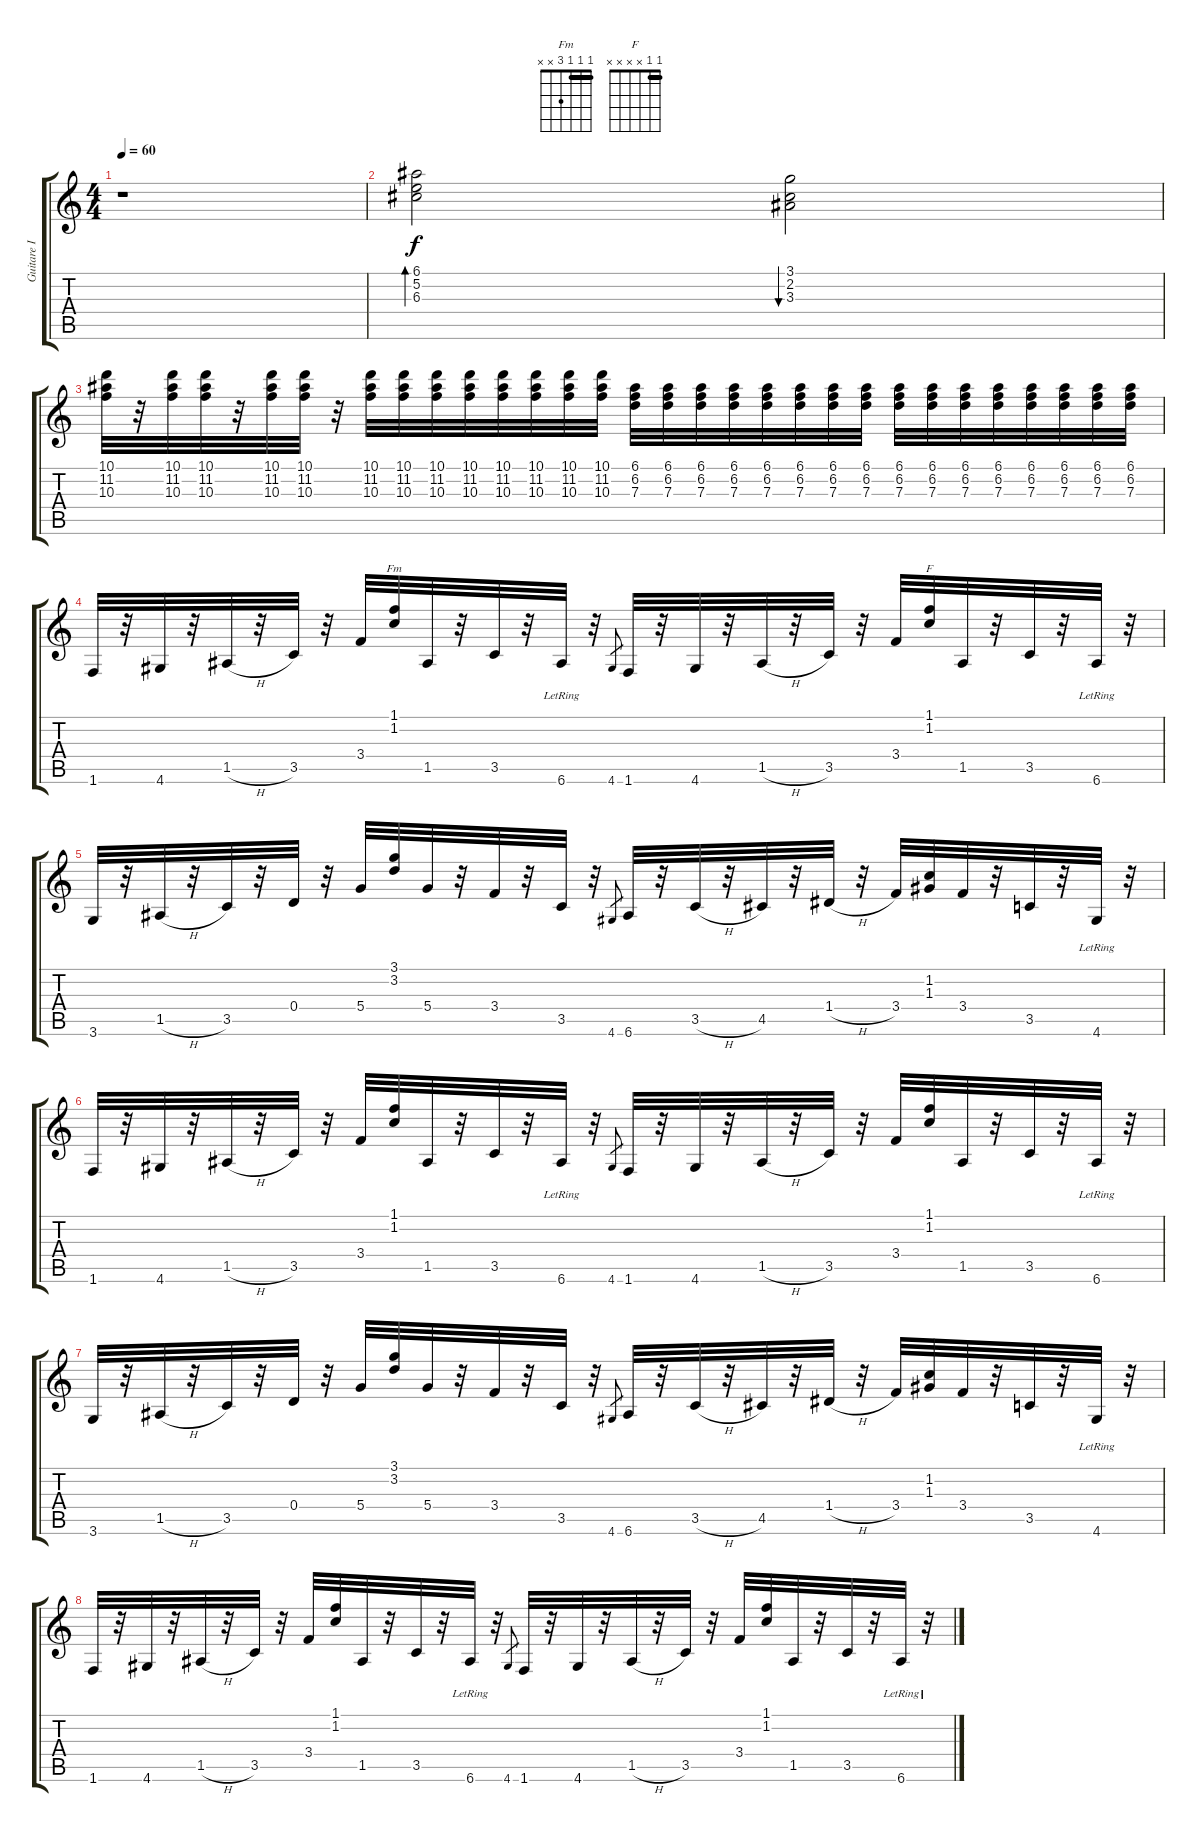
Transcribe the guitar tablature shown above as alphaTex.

\track ("Guitare I" "Guitare I") {instrument overdrivenguitar}
\staff {score tabs}
\tuning (E4 B3 G3 D3 A2 E2) {hide}
\chord ("Fm" 1 1 1 3 x x) {barre 1}
\chord ("F" 1 1 x x x x) {barre 1}
\ts (4 4)
\tempo 60
\clef g2
\ks c
r.1{dy f} |
(6.1 5.2 6.3).2{bd 240 instrument electricguitarjazz} (3.1 2.2 3.3).2{bu 240} |
(10.1 11.2 10.3).32{instrument overdrivenguitar} r.32 (10.1 11.2 10.3).32 (10.1 11.2 10.3).32 r.32 (10.1 11.2 10.3).32 (10.1 11.2 10.3).32 r.32 (10.1 11.2 10.3).32 (10.1 11.2 10.3).32 (10.1 11.2 10.3).32 (10.1 11.2 10.3).32 (10.1 11.2 10.3).32 (10.1 11.2 10.3).32 (10.1 11.2 10.3).32 (10.1 11.2 10.3).32 (6.1 6.2 7.3).32 (6.1 6.2 7.3).32 (6.1 6.2 7.3).32 (6.1 6.2 7.3).32 (6.1 6.2 7.3).32 (6.1 6.2 7.3).32 (6.1 6.2 7.3).32 (6.1 6.2 7.3).32 (6.1 6.2 7.3).32 (6.1 6.2 7.3).32 (6.1 6.2 7.3).32 (6.1 6.2 7.3).32 (6.1 6.2 7.3).32 (6.1 6.2 7.3).32 (6.1 6.2 7.3).32 (6.1 6.2 7.3).32 |
1.6.32 r.32 4.6.32 r.32 1.5{h}.32 r.32 3.5.32 r.32 3.4.32 (1.1 1.2).32{ch "Fm"} 1.5.32 r.32 3.5.32 r.32 6.6{lr}.32 r.32 4.6.8{gr} 1.6.32 r.32 4.6.32 r.32 1.5{h}.32 r.32 3.5.32 r.32 3.4.32 (1.1 1.2).32{ch "F"} 1.5.32 r.32 3.5.32 r.32 6.6{lr}.32 r.32 |
3.6.32 r.32 1.5{h}.32 r.32 3.5.32 r.32 0.4.32 r.32 5.4.32 (3.1 3.2).32 5.4.32 r.32 3.4.32 r.32 3.5.32 r.32 4.6.8{gr} 6.6.32 r.32 3.5{h}.32 r.32 4.5.32 r.32 1.4{h}.32 r.32 3.4.32 (1.2 1.3).32 3.4.32 r.32 3.5.32 r.32 4.6{lr}.32 r.32 |
1.6.32 r.32 4.6.32 r.32 1.5{h}.32 r.32 3.5.32 r.32 3.4.32 (1.1 1.2).32 1.5.32 r.32 3.5.32 r.32 6.6{lr}.32 r.32 4.6.8{gr} 1.6.32 r.32 4.6.32 r.32 1.5{h}.32 r.32 3.5.32 r.32 3.4.32 (1.1 1.2).32 1.5.32 r.32 3.5.32 r.32 6.6{lr}.32 r.32 |
3.6.32 r.32 1.5{h}.32 r.32 3.5.32 r.32 0.4.32 r.32 5.4.32 (3.1 3.2).32 5.4.32 r.32 3.4.32 r.32 3.5.32 r.32 4.6.8{gr} 6.6.32 r.32 3.5{h}.32 r.32 4.5.32 r.32 1.4{h}.32 r.32 3.4.32 (1.2 1.3).32 3.4.32 r.32 3.5.32 r.32 4.6{lr}.32 r.32 |
1.6.32 r.32 4.6.32 r.32 1.5{h}.32 r.32 3.5.32 r.32 3.4.32 (1.1 1.2).32 1.5.32 r.32 3.5.32 r.32 6.6{lr}.32 r.32 4.6.8{gr} 1.6.32 r.32 4.6.32 r.32 1.5{h}.32 r.32 3.5.32 r.32 3.4.32 (1.1 1.2).32 1.5.32 r.32 3.5.32 r.32 6.6{lr}.32 r.32
